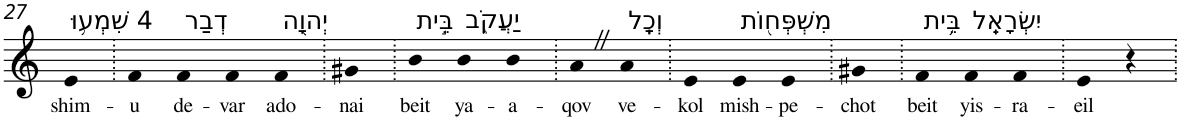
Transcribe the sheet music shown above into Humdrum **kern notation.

**kern	**text
*part1	*part1
*staff1	*staff1
*I"Piano	*
*I'Pno	*
!!LO:PB:g=z
*clefG2	*
*k[]	*
=27	=27
!LO:TX:a:t=4 שִׁמְע֥וּ	!
!	!LO:LY:b
4e	shim-
=28.	=28.
!	!LO:LY:b
4f	-u
!LO:TX:a:t=דְבַר	!
!	!LO:LY:b
4f	de-
!	!LO:LY:b
4f	-var
!LO:TX:a:t=יְהוָ֖ה	!
!	!LO:LY:b
4f	ado-
=29.	=29.
!	!LO:LY:b
4g#X	-nai
=30.	=30.
!LO:TX:a:t=בֵּ֣ית	!
!	!LO:LY:b
4b	beit
!LO:TX:a:t=יַעֲקֹ֑ב	!
!	!LO:LY:b
4b	ya-
!	!LO:LY:b
4b	-a-
=31.	=31.
!	!LO:LY:b
4aZ	-qov
!LO:TX:a:t=וְכָֽל	!
!	!LO:LY:b
4a	ve-
=32.	=32.
!	!LO:LY:b
4e	-kol
!LO:TX:a:t=מִשְׁפְּח֖וֹת	!
!	!LO:LY:b
4e	mish-
!	!LO:LY:b
4e	-pe-
=33.	=33.
!	!LO:LY:b
4g#X	-chot
=34.	=34.
!LO:TX:a:t=בֵּ֥ית	!
!	!LO:LY:b
4f	beit
!LO:TX:a:t=יִשְׂרָאֵֽל	!
!	!LO:LY:b
4f	yis-
!	!LO:LY:b
4f	-ra-
=35.	=35.
!	!LO:LY:b
4e	-eil
4r	.
=.	=.
*-	*-
